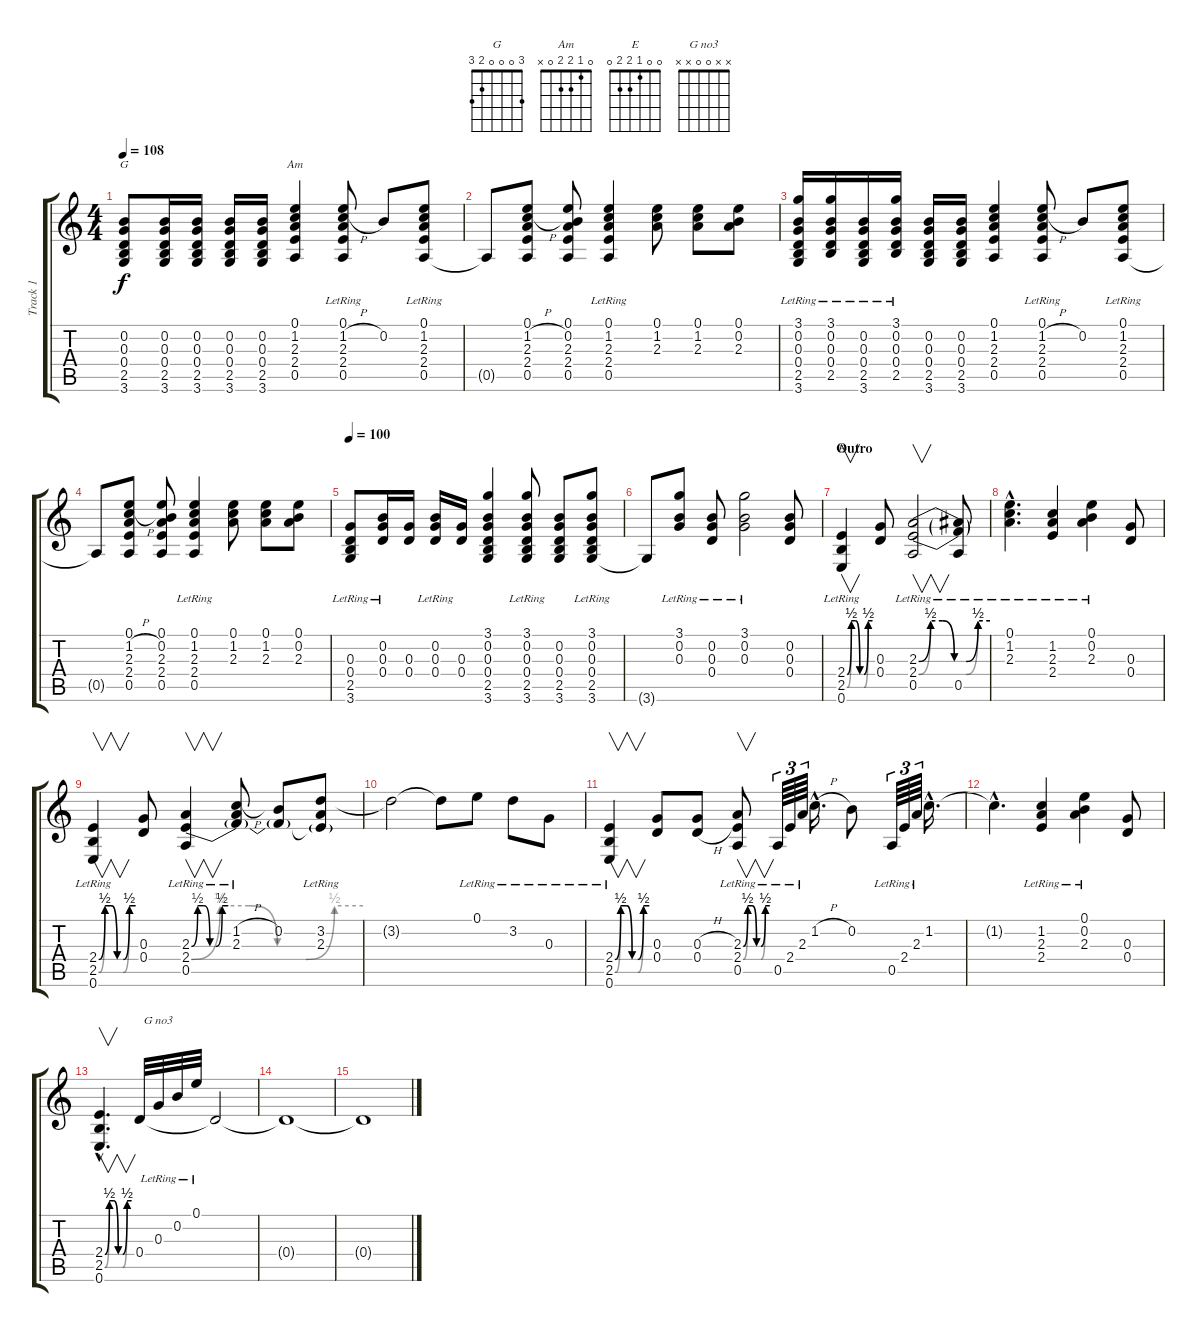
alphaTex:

\track ("Track 1" "Track 1") {instrument acousticguitarsteel}
\staff {score tabs}
\tuning (E4 B3 G3 D3 A2 E2) {hide}
\chord ("G" 3 0 0 0 2 3)
\chord ("Am" 0 1 2 2 0 x)
\chord ("E" 0 0 1 2 2 0)
\chord ("G no3" x x 0 0 x x)
\ts (4 4)
\tempo 108
\clef g2
\ks c
(0.2 0.3 0.4 2.5 3.6).8{ch "G" dy f} (0.2 0.3 0.4 2.5 3.6).16 (0.2 0.3 0.4 2.5 3.6).16 (0.2 0.3 0.4 2.5 3.6).16 (0.2 0.3 0.4 2.5 3.6).16 (0.1 1.2 2.3 2.4 0.5).4{ch "Am"} (0.1{lr} 1.2{h} 2.3{lr} 2.4{lr} 0.5{lr}).8 0.2.8 (0.1{lr} 1.2{lr} 2.3{lr} 2.4{lr} 0.5).8 |
0.5{t}.8 (0.1 1.2{h} 2.3 2.4 0.5).8 (0.1 0.2 2.3 2.4 0.5).8 (0.1 1.2 2.3 2.4{lr} 0.5{lr}).4 (0.1 1.2 2.3).8 (0.1 1.2 2.3).8 (0.1 0.2 2.3).8 |
(3.1 0.2 0.3 0.4 2.5 3.6{lr}).16 (3.1{lr} 0.2 0.3 0.4 2.5).16 (0.2 0.3 0.4 2.5 3.6{lr}).16 (3.1{lr} 0.2 0.3 0.4 2.5).16 (0.2 0.3 0.4 2.5 3.6).16 (0.2 0.3 0.4 2.5 3.6).16 (0.1 1.2 2.3 2.4 0.5).4 (0.1{lr} 1.2{h} 2.3{lr} 2.4{lr} 0.5{lr}).8 0.2.8 (0.1{lr} 1.2{lr} 2.3{lr} 2.4{lr} 0.5).8 |
0.5{t}.8 (0.1 1.2{h} 2.3 2.4 0.5).8 (0.1 0.2 2.3 2.4 0.5).8 (0.1 1.2 2.3 2.4{lr} 0.5{lr}).4 (0.1 1.2 2.3).8 (0.1 1.2 2.3).8 (0.1 0.2 2.3).8 |
\tempo 100
(0.3 0.4{lr} 2.5 3.6).8 (0.2{lr} 0.3 0.4).16 (0.3 0.4).16 (0.2{lr} 0.3 0.4).16 (0.3 0.4).16 (3.1 0.2 0.3 0.4 2.5 3.6).4 (3.1{lr} 0.2 0.3 0.4 2.5 3.6).8 (0.2 0.3 0.4 2.5 3.6).8 (3.1{lr} 0.2{lr} 0.3{lr} 0.4{lr} 2.5{lr} 3.6).8 |
3.6{t}.8 (3.1{lr} 0.2 0.3).8 (0.2 0.3 0.4{lr}).8 (3.1{lr} 0.2 0.3).2 (0.2 0.3 0.4).8 |
\section ("" "Outro")
(2.4{be (custom 0 0 10 2 20 2 30 0 40 0 50 2 60 2)} 2.5{be (custom 0 0 10 2 20 2 30 0 40 0 50 2 60 2)} 0.6{lr}).4{v ch "E"} (0.3 0.4).8 (2.3{be (custom 0 0 10 2 20 2 30 0 40 0 50 2 60 2)} 2.4{be (custom 0 0 10 2 20 2 30 0 40 0 50 2 60 2)} 0.5{lr}).2{v} (2.3{t} 2.4{t} 0.5{lr}).8 |
(0.1{hac lr} 1.2{hac} 2.3{hac}).4{d} (1.2 2.3 2.4{lr}).4 (0.1 0.2{lr} 2.3).4 (0.3 0.4).8 |
(2.4{be (custom 0 0 10 2 20 2 30 0 40 0 50 2 60 2)} 2.5{be (custom 0 0 10 2 20 2 30 0 40 0 50 2 60 2)} 0.6{lr}).4{v} (0.3 0.4).8 (2.3{be (custom 0 0 10 2 20 2 30 0 40 0 50 2 60 2)} 2.4{be (custom 0 0 10 2 20 2 30 0 40 0 50 2 60 2)} 0.5{lr}).4{v} (1.2{h} 2.3{lr} 2.4{t}).8 (0.2 2.4{t}).8 (3.2 2.3{lr} 2.4{t}).8 |
3.2{t}.2 3.2{t}.8 0.1{lr}.8 3.2{lr}.8 0.3{lr}.8 |
(2.4{be (custom 0 0 10 2 20 2 30 0 40 0 50 2 60 2)} 2.5{be (custom 0 0 10 2 20 2 30 0 40 0 50 2 60 2)} 0.6{lr}).4{v} (0.3 0.4).8 (0.3{h} 0.4{h}).8 (2.3{be (custom 0 0 10 2 20 2 30 0 40 0 50 2 60 2)} 2.4{be (custom 0 0 10 2 20 2 30 0 40 0 50 2 60 2)} 0.5{lr}).8{v} 0.5{lr}.64{tu (3 2)} 2.4{lr}.64{tu (3 2)} 2.3{lr}.64{tu (3 2)} 1.2{h hac}.16{d} 0.2.8 0.5{lr}.64{tu (3 2)} 2.4{lr}.64{tu (3 2)} 2.3{lr}.64{tu (3 2)} 1.2{hac}.16{d} |
1.2{hac t}.4{d} (1.2 2.3 2.4{lr}).4 (0.1{lr} 0.2{lr} 2.3).4 (0.3 0.4).8 |
(2.4{be (custom 0 0 10 2 20 2 30 0 40 0 50 2 60 2) hac} 2.5{be (custom 0 0 10 2 20 2 30 0 40 0 50 2 60 2) hac} 0.6{hac}).4{v d} 0.4.32 0.3{lr}.32{ch "G no3"} 0.2{lr}.32 0.1{lr}.32 0.4{t}.2 |
0.4{t}.1 |
0.4{t}.1
